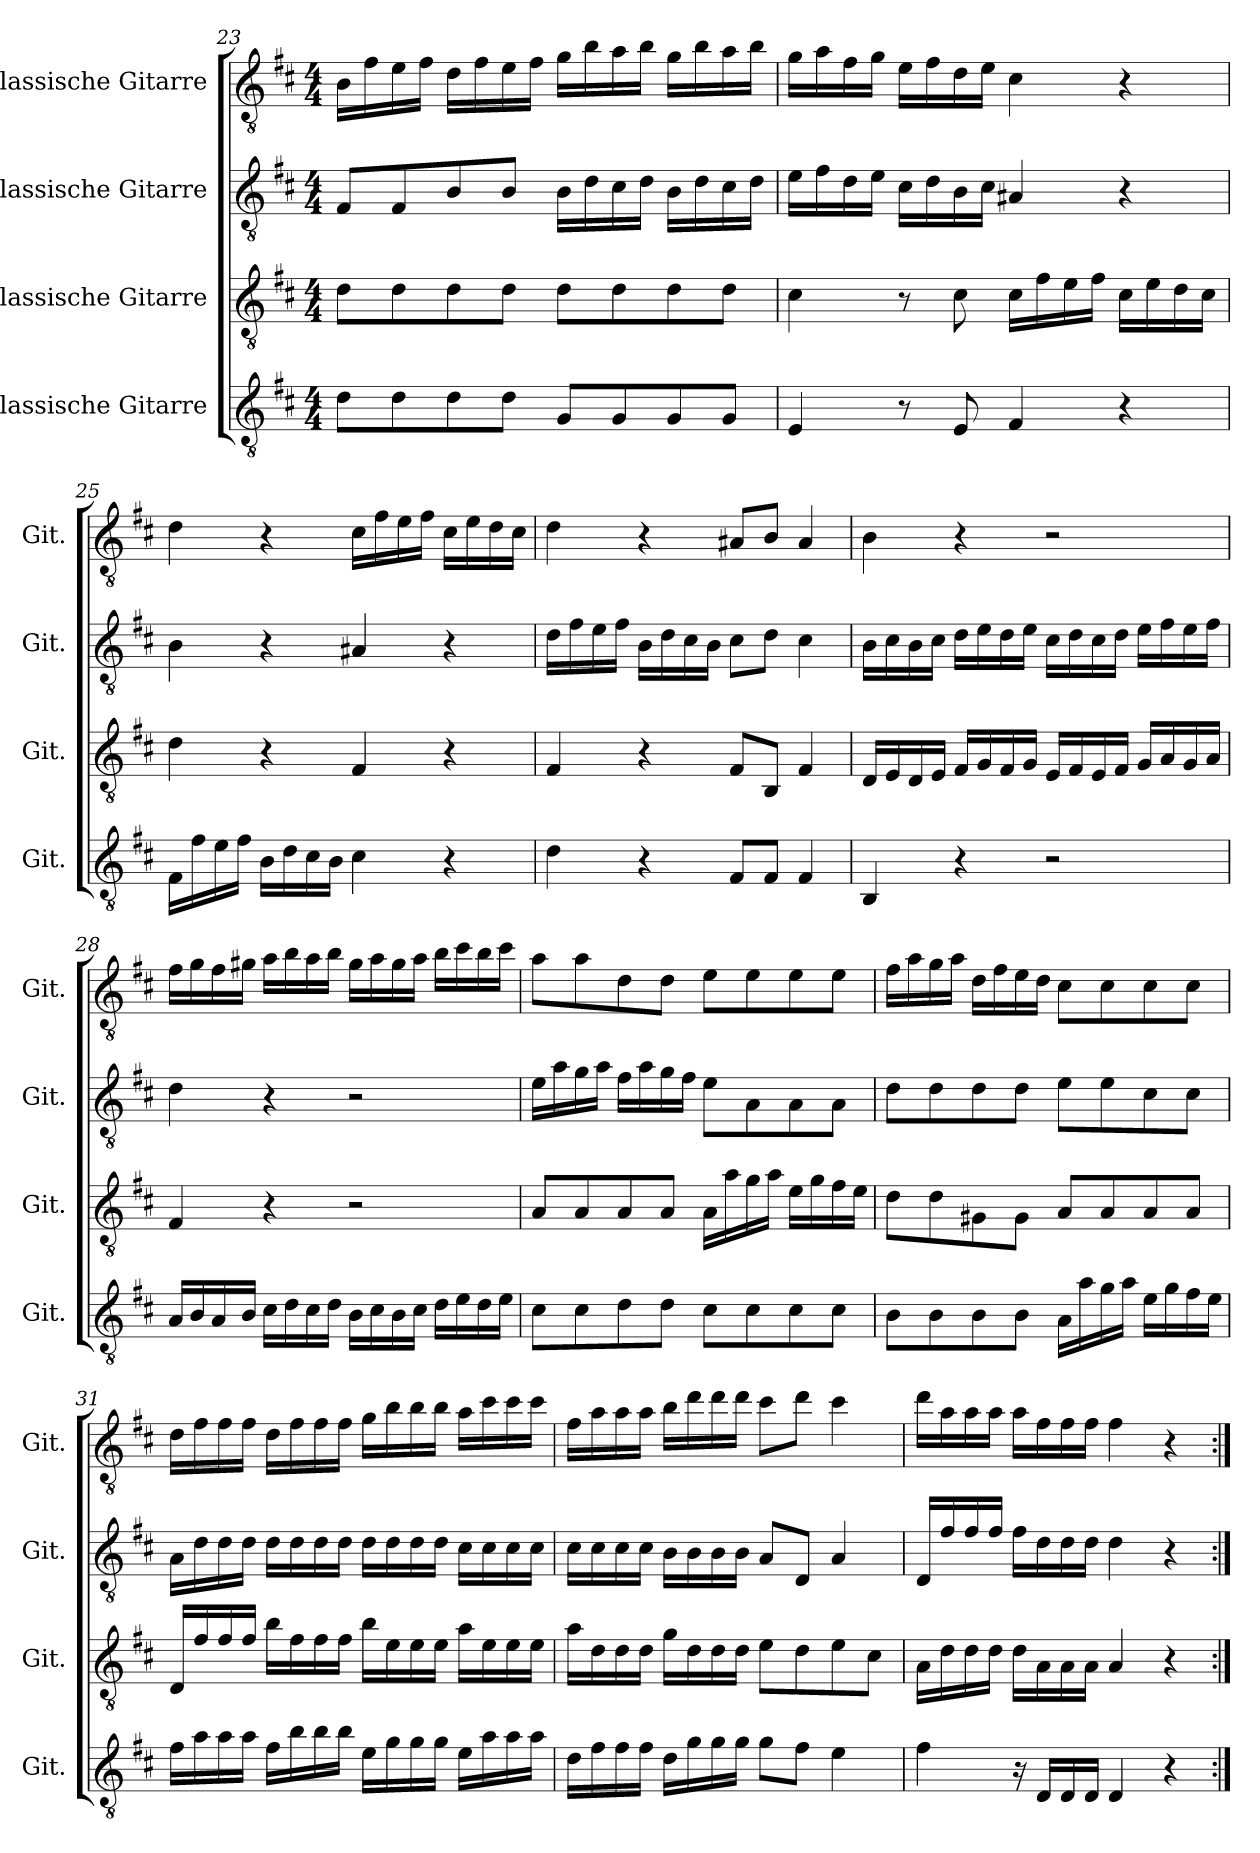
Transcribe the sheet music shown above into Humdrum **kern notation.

**kern	**kern	**kern	**kern
*part4	*part3	*part2	*part1
*staff4	*staff3	*staff2	*staff1
*I"Klassische Gitarre	*I"Klassische Gitarre	*I"Klassische Gitarre	*I"Klassische Gitarre
*I'Git.	*I'Git.	*I'Git.	*I'Git.
!!LO:PB:g=z
*clefGv2	*clefGv2	*clefGv2	*clefGv2
*k[f#c#]	*k[f#c#]	*k[f#c#]	*k[f#c#]
*M4/4	*M4/4	*M4/4	*M4/4
=23	=23	=23	=23
8d\L	8d\L	8F#/L	16B\LL
.	.	.	16f#\
8d\	8d\	8F#/	16e\
.	.	.	16f#\JJ
8d\	8d\	8B/	16d\LL
.	.	.	16f#\
8d\J	8d\J	8B/J	16e\
.	.	.	16f#\JJ
8G/L	8d\L	16B\LL	16g\LL
.	.	16d\	16b\
8G/	8d\	16c#\	16a\
.	.	16d\JJ	16b\JJ
8G/	8d\	16B\LL	16g\LL
.	.	16d\	16b\
8G/J	8d\J	16c#\	16a\
.	.	16d\JJ	16b\JJ
=24	=24	=24	=24
4E/	4c#\	16e\LL	16g\LL
.	.	16f#\	16a\
.	.	16d\	16f#\
.	.	16e\JJ	16g\JJ
8r	8r	16c#\LL	16e\LL
.	.	16d\	16f#\
8E/	8c#\	16B\	16d\
.	.	16c#\JJ	16e\JJ
4F#/	16c#\LL	4A#X/	4c#\
.	16f#\	.	.
.	16e\	.	.
.	16f#\JJ	.	.
4r	16c#\LL	4r	4r
.	16e\	.	.
.	16d\	.	.
.	16c#\JJ	.	.
!!LO:LB:g=z
=25	=25	=25	=25
16F#\LL	4d\	4B\	4d\
16f#\	.	.	.
16e\	.	.	.
16f#\JJ	.	.	.
16B\LL	4r	4r	4r
16d\	.	.	.
16c#\	.	.	.
16B\JJ	.	.	.
4c#\	4F#/	4A#X/	16c#\LL
.	.	.	16f#\
.	.	.	16e\
.	.	.	16f#\JJ
4r	4r	4r	16c#\LL
.	.	.	16e\
.	.	.	16d\
.	.	.	16c#\JJ
=26	=26	=26	=26
4d\	4F#/	16d\LL	4d\
.	.	16f#\	.
.	.	16e\	.
.	.	16f#\JJ	.
4r	4r	16B\LL	4r
.	.	16d\	.
.	.	16c#\	.
.	.	16B\JJ	.
8F#/L	8F#/L	8c#\L	8A#X/L
8F#/J	8BB/J	8d\J	8B/J
4F#/	4F#/	4c#\	4A#/
=27	=27	=27	=27
4BB/	16D/LL	16B\LL	4B\
.	16E/	16c#\	.
.	16D/	16B\	.
.	16E/JJ	16c#\JJ	.
4r	16F#/LL	16d\LL	4r
.	16G/	16e\	.
.	16F#/	16d\	.
.	16G/JJ	16e\JJ	.
2r	16E/LL	16c#\LL	2r
.	16F#/	16d\	.
.	16E/	16c#\	.
.	16F#/JJ	16d\JJ	.
.	16G/LL	16e\LL	.
.	16A/	16f#\	.
.	16G/	16e\	.
.	16A/JJ	16f#\JJ	.
!!LO:LB:g=z
=28	=28	=28	=28
16A/LL	4F#/	4d\	16f#\LL
16B/	.	.	16g\
16A/	.	.	16f#\
16B/JJ	.	.	16g#X\JJ
16c#\LL	4r	4r	16a\LL
16d\	.	.	16b\
16c#\	.	.	16a\
16d\JJ	.	.	16b\JJ
16B\LL	2r	2r	16g#\LL
16c#\	.	.	16a\
16B\	.	.	16g#\
16c#\JJ	.	.	16a\JJ
16d\LL	.	.	16b\LL
16e\	.	.	16cc#\
16d\	.	.	16b\
16e\JJ	.	.	16cc#\JJ
=29	=29	=29	=29
8c#\L	8A/L	16e\LL	8a\L
.	.	16a\	.
8c#\	8A/	16g\	8a\
.	.	16a\JJ	.
8d\	8A/	16f#\LL	8d\
.	.	16a\	.
8d\J	8A/J	16g\	8d\J
.	.	16f#\JJ	.
8c#\L	16A\LL	8e\L	8e\L
.	16a\	.	.
8c#\	16g\	8A\	8e\
.	16a\JJ	.	.
8c#\	16e\LL	8A\	8e\
.	16g\	.	.
8c#\J	16f#\	8A\J	8e\J
.	16e\JJ	.	.
!!LO:PB:g=z
=30	=30	=30	=30
8B\L	8d\L	8d\L	16f#\LL
.	.	.	16a\
8B\	8d\	8d\	16g\
.	.	.	16a\JJ
8B\	8G#X\	8d\	16d\LL
.	.	.	16f#\
8B\J	8G#\J	8d\J	16e\
.	.	.	16d\JJ
16A\LL	8A/L	8e\L	8c#\L
16a\	.	.	.
16g\	8A/	8e\	8c#\
16a\JJ	.	.	.
16e\LL	8A/	8c#\	8c#\
16g\	.	.	.
16f#\	8A/J	8c#\J	8c#\J
16e\JJ	.	.	.
=31	=31	=31	=31
16f#\LL	16D/LL	16A\LL	16d\LL
16a\	16f#/	16d\	16f#\
16a\	16f#/	16d\	16f#\
16a\JJ	16f#/JJ	16d\JJ	16f#\JJ
16f#\LL	16b\LL	16d\LL	16d\LL
16b\	16f#\	16d\	16f#\
16b\	16f#\	16d\	16f#\
16b\JJ	16f#\JJ	16d\JJ	16f#\JJ
16e\LL	16b\LL	16d\LL	16g\LL
16g\	16e\	16d\	16b\
16g\	16e\	16d\	16b\
16g\JJ	16e\JJ	16d\JJ	16b\JJ
16e\LL	16a\LL	16c#\LL	16a\LL
16a\	16e\	16c#\	16cc#\
16a\	16e\	16c#\	16cc#\
16a\JJ	16e\JJ	16c#\JJ	16cc#\JJ
!!LO:LB:g=z
=32	=32	=32	=32
16d\LL	16a\LL	16c#\LL	16f#\LL
16f#\	16d\	16c#\	16a\
16f#\	16d\	16c#\	16a\
16f#\JJ	16d\JJ	16c#\JJ	16a\JJ
16d\LL	16g\LL	16B\LL	16b\LL
16g\	16d\	16B\	16dd\
16g\	16d\	16B\	16dd\
16g\JJ	16d\JJ	16B\JJ	16dd\JJ
8g\L	8e\L	8A/L	8cc#\L
8f#\J	8d\	8D/J	8dd\J
4e\	8e\	4A/	4cc#\
.	8c#\J	.	.
=33	=33	=33	=33
4f#\	16A\LL	16D/LL	16dd\LL
.	16d\	16f#/	16a\
.	16d\	16f#/	16a\
.	16d\JJ	16f#/JJ	16a\JJ
16r	16d\LL	16f#\LL	16a\LL
16D/LL	16A\	16d\	16f#\
16D/	16A\	16d\	16f#\
16D/JJ	16A\JJ	16d\JJ	16f#\JJ
4D/	4A/	4d\	4f#\
4r	4r	4r	4r
=:|!	=:|!	=:|!	=:|!
*-	*-	*-	*-
